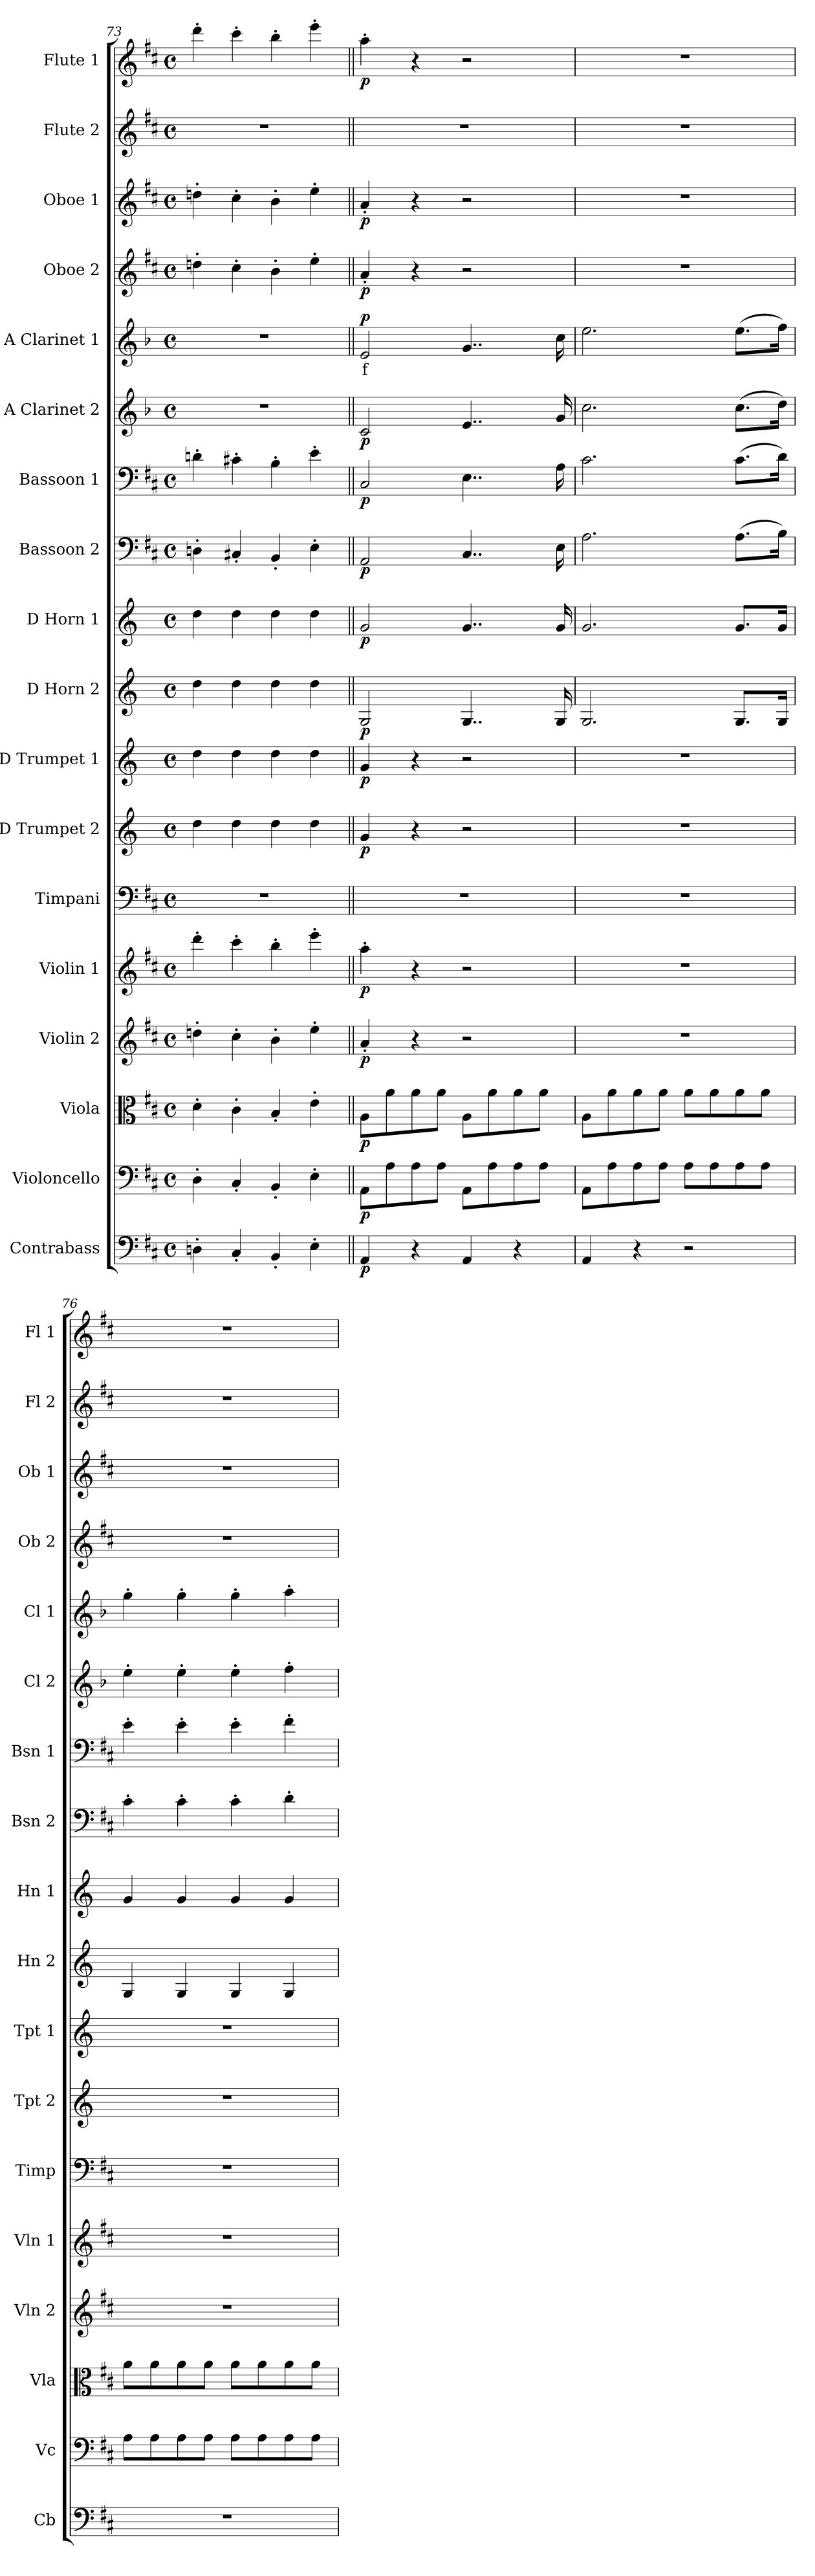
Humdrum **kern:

**kern	**dynam	**kern	**dynam	**kern	**dynam	**kern	**dynam	**kern	**dynam	**kern	**kern	**dynam	**kern	**dynam	**kern	**dynam	**kern	**dynam	**kern	**dynam	**kern	**dynam	**kern	**dynam	**kern	**text	**dynam	**kern	**dynam	**kern	**dynam	**kern	**kern	**dynam
*part18	*part18	*part17	*part17	*part16	*part16	*part15	*part15	*part14	*part14	*part13	*part12	*part12	*part11	*part11	*part10	*part10	*part9	*part9	*part8	*part8	*part7	*part7	*part6	*part6	*part5	*part5	*part5	*part4	*part4	*part3	*part3	*part2	*part1	*part1
*staff18	*staff18	*staff17	*staff17	*staff16	*staff16	*staff15	*staff15	*staff14	*staff14	*staff13	*staff12	*staff12	*staff11	*staff11	*staff10	*staff10	*staff9	*staff9	*staff8	*staff8	*staff7	*staff7	*staff6	*staff6	*staff5	*staff5	*staff5	*staff4	*staff4	*staff3	*staff3	*staff2	*staff1	*staff1
*I"Contrabass	*	*I"Violoncello	*	*I"Viola	*	*I"Violin 2	*	*I"Violin 1	*	*I"Timpani	*I"D Trumpet 2	*	*I"D Trumpet 1	*	*I"D Horn 2	*	*I"D Horn 1	*	*I"Bassoon 2	*	*I"Bassoon 1	*	*I"A Clarinet 2	*	*I"A Clarinet 1	*	*	*I"Oboe 2	*	*I"Oboe 1	*	*I"Flute 2	*I"Flute 1	*
*I'Cb	*	*I'Vc	*	*I'Vla	*	*I'Vln 2	*	*I'Vln 1	*	*I'Timp	*I'Tpt 2	*	*I'Tpt 1	*	*I'Hn 2	*	*I'Hn 1	*	*I'Bsn 2	*	*I'Bsn 1	*	*I'Cl 2	*	*I'Cl 1	*	*	*I'Ob 2	*	*I'Ob 1	*	*I'Fl 2	*I'Fl 1	*
*clefF4	*	*clefF4	*	*clefC3	*	*clefG2	*	*clefG2	*	*clefF4	*clefG2	*	*clefG2	*	*clefG2	*	*clefG2	*	*clefF4	*	*clefF4	*	*clefG2	*	*clefG2	*	*	*clefG2	*	*clefG2	*	*clefG2	*clefG2	*
*ITrd7c12	*	*	*	*	*	*	*	*	*	*	*ITrd-1c-2	*	*ITrd-1c-2	*	*ITrd6c10	*	*ITrd6c10	*	*	*	*	*	*ITrd2c3	*	*ITrd2c3	*	*	*	*	*	*	*	*	*
*k[f#c#]	*	*k[f#c#]	*	*k[f#c#]	*	*k[f#c#]	*	*k[f#c#]	*	*k[f#c#]	*k[f#c#]	*	*k[f#c#]	*	*k[f#c#]	*	*k[f#c#]	*	*k[f#c#]	*	*k[f#c#]	*	*k[f#c#]	*	*k[f#c#]	*	*	*k[f#c#]	*	*k[f#c#]	*	*k[f#c#]	*k[f#c#]	*
*M4/4	*	*M4/4	*	*M4/4	*	*M4/4	*	*M4/4	*	*M4/4	*M4/4	*	*M4/4	*	*M4/4	*	*M4/4	*	*M4/4	*	*M4/4	*	*M4/4	*	*M4/4	*	*	*M4/4	*	*M4/4	*	*M4/4	*M4/4	*
*met(c)	*	*met(c)	*	*met(c)	*	*met(c)	*	*met(c)	*	*met(c)	*met(c)	*	*met(c)	*	*met(c)	*	*met(c)	*	*met(c)	*	*met(c)	*	*met(c)	*	*met(c)	*	*	*met(c)	*	*met(c)	*	*met(c)	*met(c)	*
=73	=73	=73	=73	=73	=73	=73	=73	=73	=73	=73	=73	=73	=73	=73	=73	=73	=73	=73	=73	=73	=73	=73	=73	=73	=73	=73	=73	=73	=73	=73	=73	=73	=73	=73
4DDn'\	.	4D'\	.	4d'\	.	4ddn'\	.	4ddd'\	.	1r	4ee\	.	4ee\	.	4e\	.	4e\	.	4Dn'\	.	4dn'\	.	1r	.	1r	.	.	4ddn'\	.	4ddn'\	.	1r	4ddd'\	.
4CC#'/	.	4C#'/	.	4c#'\	.	4cc#'\	.	4ccc#'\	.	.	4ee\	.	4ee\	.	4e\	.	4e\	.	4C#X'/	.	4c#X'\	.	.	.	.	.	.	4cc#'\	.	4cc#'\	.	.	4ccc#'\	.
4BBB'/	.	4BB'/	.	4B'/	.	4b'\	.	4bb'\	.	.	4ee\	.	4ee\	.	4e\	.	4e\	.	4BB'/	.	4B'\	.	.	.	.	.	.	4b'\	.	4b'\	.	.	4bb'\	.
4EE'\	.	4E'\	.	4e'\	.	4ee'\	.	4eee'\	.	.	4ee\	.	4ee\	.	4e\	.	4e\	.	4E'\	.	4e'\	.	.	.	.	.	.	4ee'\	.	4ee'\	.	.	4eee'\	.
=74||	=74||	=74||	=74||	=74||	=74||	=74||	=74||	=74||	=74||	=74||	=74||	=74||	=74||	=74||	=74||	=74||	=74||	=74||	=74||	=74||	=74||	=74||	=74||	=74||	=74||	=74||	=74||	=74||	=74||	=74||	=74||	=74||	=74||	=74||
!	!LO:DY:b	!	!LO:DY:b	!	!LO:DY:b	!	!LO:DY:b	!	!LO:DY:b	!	!	!LO:DY:b	!	!LO:DY:b	!	!LO:DY:b	!	!LO:DY:b	!	!LO:DY:b	!	!LO:DY:b	!	!LO:DY:b	!	!LO:LY:b:color=#FF0000	!LO:DY:b	!	!LO:DY:b	!	!LO:DY:b	!	!	!LO:DY:b
4AAA/	p	8AA\L	p	8A\L	p	4a'/	p	4aa'\	p	1r	4a/	p	4a/	p	2AA/	p	2A/	p	2AA/	p	2C#/	p	2A/	p	2c#/	f	p	4a'/	p	4a'/	p	1r	4aa'\	p
.	.	8A\	.	8a\	.	.	.	.	.	.	.	.	.	.	.	.	.	.	.	.	.	.	.	.	.	.	.	.	.	.	.	.	.	.
4r	.	8A\	.	8a\	.	4r	.	4r	.	.	4r	.	4r	.	.	.	.	.	.	.	.	.	.	.	.	.	.	4r	.	4r	.	.	4r	.
.	.	8A\J	.	8a\J	.	.	.	.	.	.	.	.	.	.	.	.	.	.	.	.	.	.	.	.	.	.	.	.	.	.	.	.	.	.
4AAA/	.	8AA\L	.	8A\L	.	2r	.	2r	.	.	2r	.	2r	.	4..AA/	.	4..A/	.	4..C#/	.	4..E\	.	4..c#/	.	4..e/	.	.	2r	.	2r	.	.	2r	.
.	.	8A\	.	8a\	.	.	.	.	.	.	.	.	.	.	.	.	.	.	.	.	.	.	.	.	.	.	.	.	.	.	.	.	.	.
4r	.	8A\	.	8a\	.	.	.	.	.	.	.	.	.	.	.	.	.	.	.	.	.	.	.	.	.	.	.	.	.	.	.	.	.	.
.	.	8A\J	.	8a\J	.	.	.	.	.	.	.	.	.	.	.	.	.	.	.	.	.	.	.	.	.	.	.	.	.	.	.	.	.	.
.	.	.	.	.	.	.	.	.	.	.	.	.	.	.	16AA/	.	16A/	.	16E\	.	16A\	.	16e/	.	16a\	.	.	.	.	.	.	.	.	.
=75	=75	=75	=75	=75	=75	=75	=75	=75	=75	=75	=75	=75	=75	=75	=75	=75	=75	=75	=75	=75	=75	=75	=75	=75	=75	=75	=75	=75	=75	=75	=75	=75	=75	=75
4AAA/	.	8AA\L	.	8A\L	.	1r	.	1r	.	1r	1r	.	1r	.	2.AA/	.	2.A/	.	2.A\	.	2.c#\	.	2.a\	.	2.cc#\	.	.	1r	.	1r	.	1r	1r	.
.	.	8A\	.	8a\	.	.	.	.	.	.	.	.	.	.	.	.	.	.	.	.	.	.	.	.	.	.	.	.	.	.	.	.	.	.
4r	.	8A\	.	8a\	.	.	.	.	.	.	.	.	.	.	.	.	.	.	.	.	.	.	.	.	.	.	.	.	.	.	.	.	.	.
.	.	8A\J	.	8a\J	.	.	.	.	.	.	.	.	.	.	.	.	.	.	.	.	.	.	.	.	.	.	.	.	.	.	.	.	.	.
2r	.	8A\L	.	8a\L	.	.	.	.	.	.	.	.	.	.	.	.	.	.	.	.	.	.	.	.	.	.	.	.	.	.	.	.	.	.
.	.	8A\	.	8a\	.	.	.	.	.	.	.	.	.	.	.	.	.	.	.	.	.	.	.	.	.	.	.	.	.	.	.	.	.	.
.	.	8A\	.	8a\	.	.	.	.	.	.	.	.	.	.	8.AA/L	.	8.A/L	.	(8.A\L	.	(8.c#\L	.	(8.a\L	.	(8.cc#\L	.	.	.	.	.	.	.	.	.
.	.	8A\J	.	8a\J	.	.	.	.	.	.	.	.	.	.	.	.	.	.	.	.	.	.	.	.	.	.	.	.	.	.	.	.	.	.
.	.	.	.	.	.	.	.	.	.	.	.	.	.	.	16AA/Jk	.	16A/Jk	.	16B\Jk)	.	16d\Jk)	.	16b\Jk)	.	16dd\Jk)	.	.	.	.	.	.	.	.	.
!!LO:PB:g=z
=76	=76	=76	=76	=76	=76	=76	=76	=76	=76	=76	=76	=76	=76	=76	=76	=76	=76	=76	=76	=76	=76	=76	=76	=76	=76	=76	=76	=76	=76	=76	=76	=76	=76	=76
1r	.	8A\L	.	8a\L	.	1r	.	1r	.	1r	1r	.	1r	.	4AA/	.	4A/	.	4c#'\	.	4e'\	.	4cc#'\	.	4ee'\	.	.	1r	.	1r	.	1r	1r	.
.	.	8A\	.	8a\	.	.	.	.	.	.	.	.	.	.	.	.	.	.	.	.	.	.	.	.	.	.	.	.	.	.	.	.	.	.
.	.	8A\	.	8a\	.	.	.	.	.	.	.	.	.	.	4AA/	.	4A/	.	4c#'\	.	4e'\	.	4cc#'\	.	4ee'\	.	.	.	.	.	.	.	.	.
.	.	8A\J	.	8a\J	.	.	.	.	.	.	.	.	.	.	.	.	.	.	.	.	.	.	.	.	.	.	.	.	.	.	.	.	.	.
.	.	8A\L	.	8a\L	.	.	.	.	.	.	.	.	.	.	4AA/	.	4A/	.	4c#'\	.	4e'\	.	4cc#'\	.	4ee'\	.	.	.	.	.	.	.	.	.
.	.	8A\	.	8a\	.	.	.	.	.	.	.	.	.	.	.	.	.	.	.	.	.	.	.	.	.	.	.	.	.	.	.	.	.	.
.	.	8A\	.	8a\	.	.	.	.	.	.	.	.	.	.	4AA/	.	4A/	.	4d'\	.	4f#'\	.	4dd'\	.	4ff#'\	.	.	.	.	.	.	.	.	.
.	.	8A\J	.	8a\J	.	.	.	.	.	.	.	.	.	.	.	.	.	.	.	.	.	.	.	.	.	.	.	.	.	.	.	.	.	.
=	=	=	=	=	=	=	=	=	=	=	=	=	=	=	=	=	=	=	=	=	=	=	=	=	=	=	=	=	=	=	=	=	=	=
*-	*-	*-	*-	*-	*-	*-	*-	*-	*-	*-	*-	*-	*-	*-	*-	*-	*-	*-	*-	*-	*-	*-	*-	*-	*-	*-	*-	*-	*-	*-	*-	*-	*-	*-
